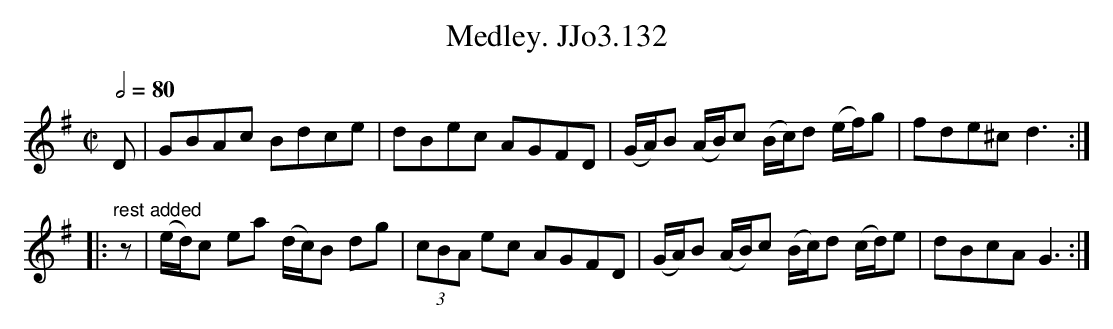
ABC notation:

X:1
T:Medley. JJo3.132
M:C|
L:1/8
Q:1/2=80
K:G
D | GBAc Bdce | dBec AGFD | (G/A/)B (A/B/)c (B/c/)d (e/f/)g | fde^c d3 :|
|:"rest added" z | (e/d/)c ea (d/c/)B dg | (3cBA ec AGFD |  (G/A/)B (A/B/)c (B/c/)d (c/d/)e | dBcA G3 :|
